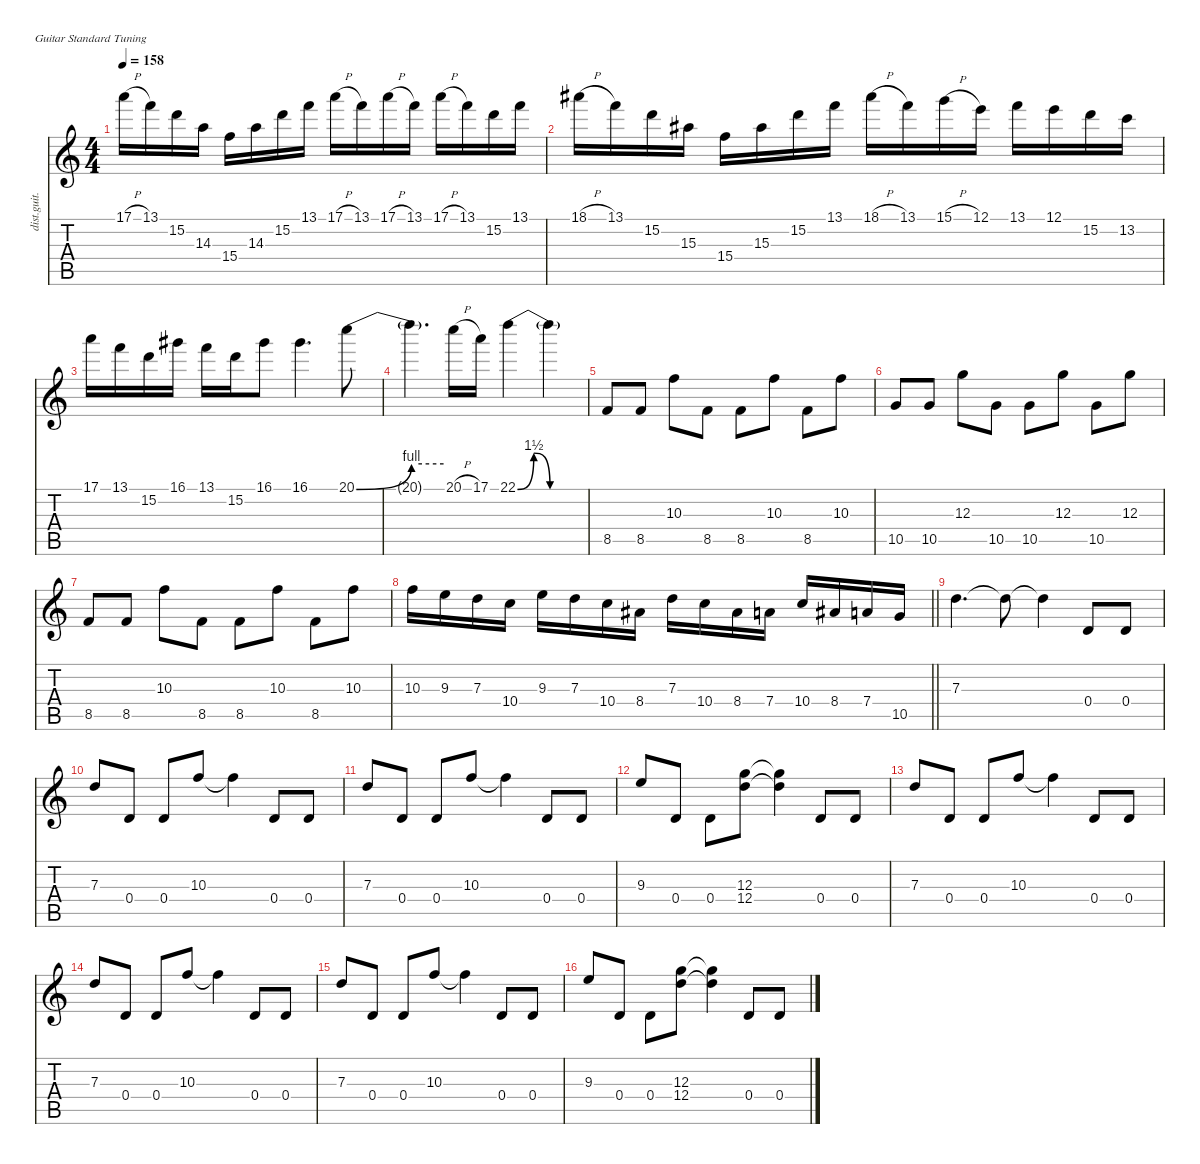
\defaultSystemsLayout 4
\hideDynamics
\bracketExtendMode nobrackets
\otherSystemsTrackNameOrientation horizontal
\track ("Friedman" "dist.guit.") {defaultSystemsLayout 8 instrument distortionguitar}
\staff {score tabs}
\tuning (E4 B3 G3 D3 A2 E2)
\ts (4 4)
\tempo 158
\clef g2
\ks c
17.1{h}.16{dy f beam Down} 13.1.16{beam Down} 15.2.16{beam Down} 14.3.16{beam Down} 15.4.16{beam Down} 14.3.16{beam Down} 15.2.16{beam Down} 13.1.16{beam Down} 17.1{h}.16{beam Down} 13.1.16{beam Down} 17.1{h}.16{beam Down} 13.1.16{beam Down} 17.1{h}.16{beam Down} 13.1.16{beam Down} 15.2.16{beam Down} 13.1.16{beam Down} |
18.1{h acc #}.16{beam Down} 13.1.16{beam Down} 15.2.16{beam Down} 15.3{acc #}.16{beam Down} 15.4.16{beam Down} 15.3{acc #}.16{beam Down} 15.2.16{beam Down} 13.1.16{beam Down} 18.1{h acc #}.16{beam Down} 13.1.16{beam Down} 15.1{h}.16{beam Down} 12.1.16{beam Down} 13.1.16{beam Down} 12.1.16{beam Down} 15.2.16{beam Down} 13.2.16{beam Down} |
17.1.16{beam Down} 13.1.16{beam Down} 15.2.16{beam Down} 16.1{acc #}.16{beam Down} 13.1.16{beam Down} 15.2.16{beam Down} 16.1{acc #}.8{beam Down} 16.1{acc #}.4{d beam Down} 20.1{be (bend 0 0 60 4)}.8{beam Down} |
20.1{be (hold 0 4 60 4) t}.4{d beam Down} 20.1{h}.16{beam Down} 17.1.16{beam Down} 22.1{be (bendrelease 0 0 30 6 30 6 60 0)}.4{beam Down} 22.1{be (hold 0 0 60 0) t}.4{beam Down} |
8.5.8{beam Up} 8.5.8{beam Up} 10.3.8{beam Down} 8.5.8{beam Down} 8.5.8{beam Down} 10.3.8{beam Down} 8.5.8{beam Down} 10.3.8{beam Down} |
10.5.8{beam Up} 10.5.8{beam Up} 12.3.8{beam Down} 10.5.8{beam Down} 10.5.8{beam Down} 12.3.8{beam Down} 10.5.8{beam Down} 12.3.8{beam Down} |
8.5.8{beam Up} 8.5.8{beam Up} 10.3.8{beam Down} 8.5.8{beam Down} 8.5.8{beam Down} 10.3.8{beam Down} 8.5.8{beam Down} 10.3.8{beam Down} |
\barLineRight lightlight
10.3.16{beam Down} 9.3.16{beam Down} 7.3.16{beam Down} 10.4.16{beam Down} 9.3.16{beam Down} 7.3.16{beam Down} 10.4.16{beam Down} 8.4{acc #}.16{beam Down} 7.3.16{beam Down} 10.4.16{beam Down} 8.4{acc #}.16{beam Down} 7.4.16{beam Down} 10.4.16{beam Up} 8.4{acc #}.16{beam Up} 7.4.16{beam Up} 10.5.16{beam Up} |
7.3.4{d beam Down} 7.3{t}.8{beam Down} 7.3{t}.4{beam Down} 0.4.8{beam Up} 0.4.8{beam Up} |
7.3.8{beam Up} 0.4.8{beam Up} 0.4.8{beam Up} 10.3.8{beam Up} 10.3{t}.4{beam Down} 0.4.8{beam Up} 0.4.8{beam Up} |
7.3.8{beam Up} 0.4.8{beam Up} 0.4.8{beam Up} 10.3.8{beam Up} 10.3{t}.4{beam Down} 0.4.8{beam Up} 0.4.8{beam Up} |
9.3.8{beam Up} 0.4.8{beam Up} 0.4.8{beam Down} (12.3 12.4).8{beam Down} (12.3{t} 12.4{t}).4{beam Down} 0.4.8{beam Up} 0.4.8{beam Up} |
7.3.8{beam Up} 0.4.8{beam Up} 0.4.8{beam Up} 10.3.8{beam Up} 10.3{t}.4{beam Down} 0.4.8{beam Up} 0.4.8{beam Up} |
7.3.8{beam Up} 0.4.8{beam Up} 0.4.8{beam Up} 10.3.8{beam Up} 10.3{t}.4{beam Down} 0.4.8{beam Up} 0.4.8{beam Up} |
7.3.8{beam Up} 0.4.8{beam Up} 0.4.8{beam Up} 10.3.8{beam Up} 10.3{t}.4{beam Down} 0.4.8{beam Up} 0.4.8{beam Up} |
9.3.8{beam Up} 0.4.8{beam Up} 0.4.8{beam Down} (12.3 12.4).8{beam Down} (12.3{t} 12.4{t}).4{beam Down} 0.4.8{beam Up} 0.4.8{beam Up}
